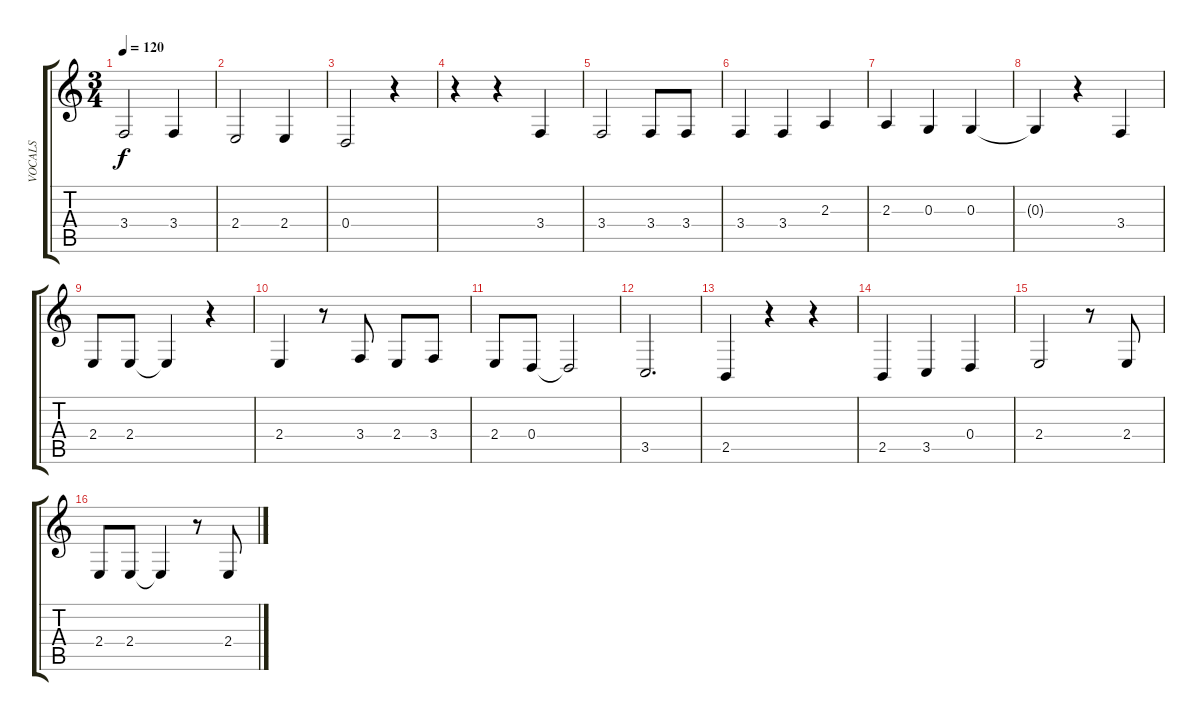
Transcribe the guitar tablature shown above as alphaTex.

\track ("VOCALS" "VOCALS") {instrument trombone}
\staff {score tabs}
\tuning (E4 B3 G3 D3 A2 E2) {hide}
\ts (3 4)
\tempo 120
\clef g2
\ks c
3.4.2{dy f} 3.4.4 |
2.4.2 2.4.4 |
0.4.2 r.4 |
r.4 r.4 3.4.4 |
3.4.2 3.4.8 3.4.8 |
3.4.4 3.4.4 2.3.4 |
2.3.4 0.3.4 0.3.4 |
0.3{t}.4 r.4 3.4.4 |
2.4.8 2.4.8 2.4{t}.4 r.4 |
2.4.4 r.8 3.4.8 2.4.8 3.4.8 |
2.4.8 0.4.8 0.4{t}.2 |
3.5.2{d} |
2.5.4 r.4 r.4 |
2.5.4 3.5.4 0.4.4 |
2.4.2 r.8 2.4.8 |
2.4.8 2.4.8 2.4{t}.4 r.8 2.4.8
